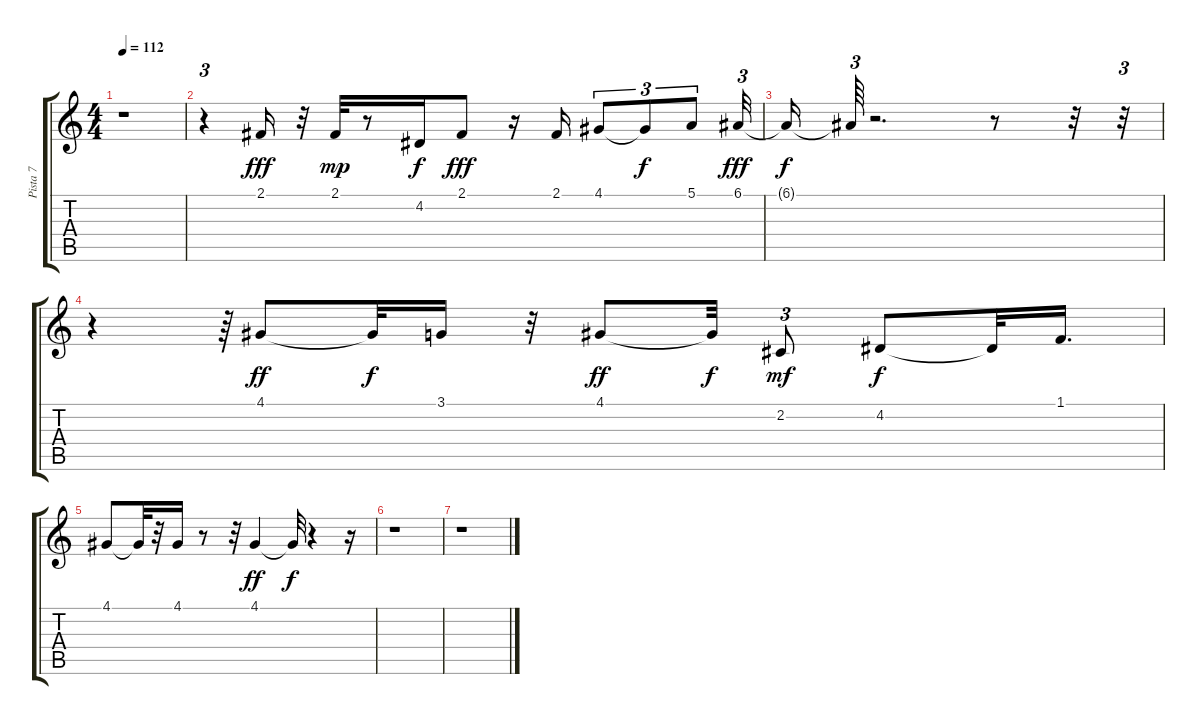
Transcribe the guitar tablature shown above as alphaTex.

\track ("Pista 7" "Pista 7") {instrument mutedtrumpet}
\staff {score tabs}
\tuning (E4 B3 G3 D3 A2 E2) {hide}
\ts (4 4)
\tempo 112
\clef g2
\ks c
r.1{dy mf} |
r.4{tu (3 2)} 2.1.16{dy fff} r.32 2.1.32{dy mp} r.8 4.2.16{dy f} 2.1.8{dy fff} r.16 2.1.16 4.1.8{tu (3 2)} 4.1{t}.8{tu (3 2) dy f} 5.1.8{tu (3 2)} 6.1.32{tu (3 2) dy fff} |
6.1{t}.16{dy f} 6.1{t}.64{tu (3 2)} r.2{d} r.8 r.32 r.32{tu (3 2)} |
r.4 r.64{tu (3 2)} 4.1.8{dy ff} 4.1{t}.32{dy f} 3.1.16 r.32 4.1.8{dy ff} 4.1{t}.32{dy f} 2.2.8{tu (3 2) dy mf} 4.2.8{dy f} 4.2{t}.32 1.1.16{d} |
4.1.8 4.1{t}.32 r.32 4.1.16 r.8 r.32 4.1.4{dy ff} 4.1{t}.32{dy f} r.4 r.16 |
r.1 |
r.1
